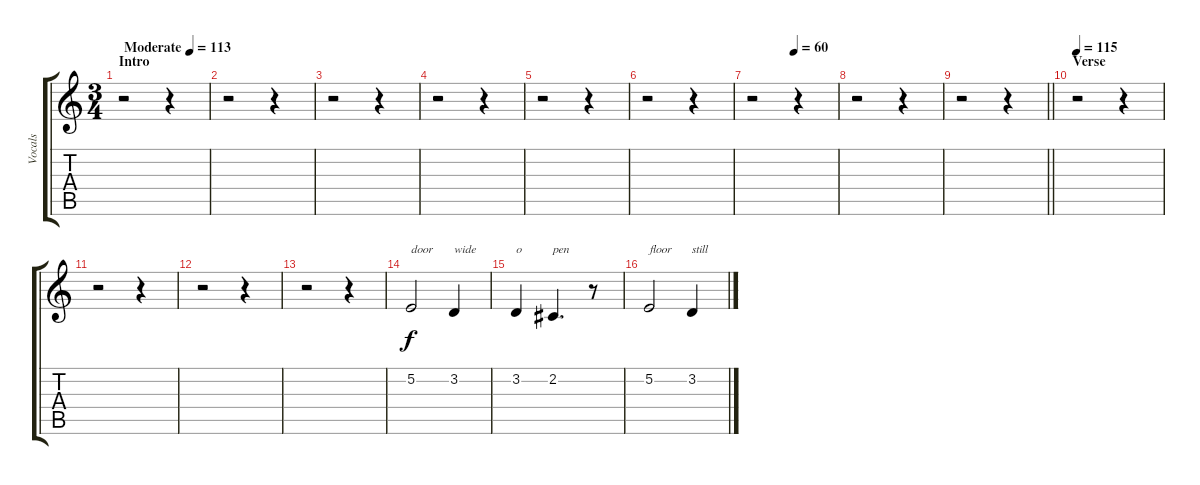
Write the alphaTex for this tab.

\track ("Vocals " "Vocals ") {instrument oboe}
\staff {score tabs}
\tuning (E4 B3 G3 D3 A2 E2) {hide}
\ts (3 4)
\section ("" "Intro")
\tempo (113 "Moderate")
\clef g2
\ks c
r.2{dy f instrument oboe} r.4 |
r.2 r.4 |
r.2 r.4 |
r.2 r.4 |
r.2 r.4 |
r.2 r.4 |
\tempo (60 0.5)
r.2 r.4 |
r.2 r.4 |
\barLineRight lightlight
r.2 r.4 |
\section ("" "Verse ")
\tempo 115
r.2 r.4 |
r.2 r.4 |
r.2 r.4 |
r.2 r.4 |
5.2.2{txt "door"} 3.2.4{txt "wide"} |
3.2.4{txt "o"} 2.2.4{d txt "pen"} r.8 |
5.2.2{txt "floor"} 3.2.4{txt "still"}
